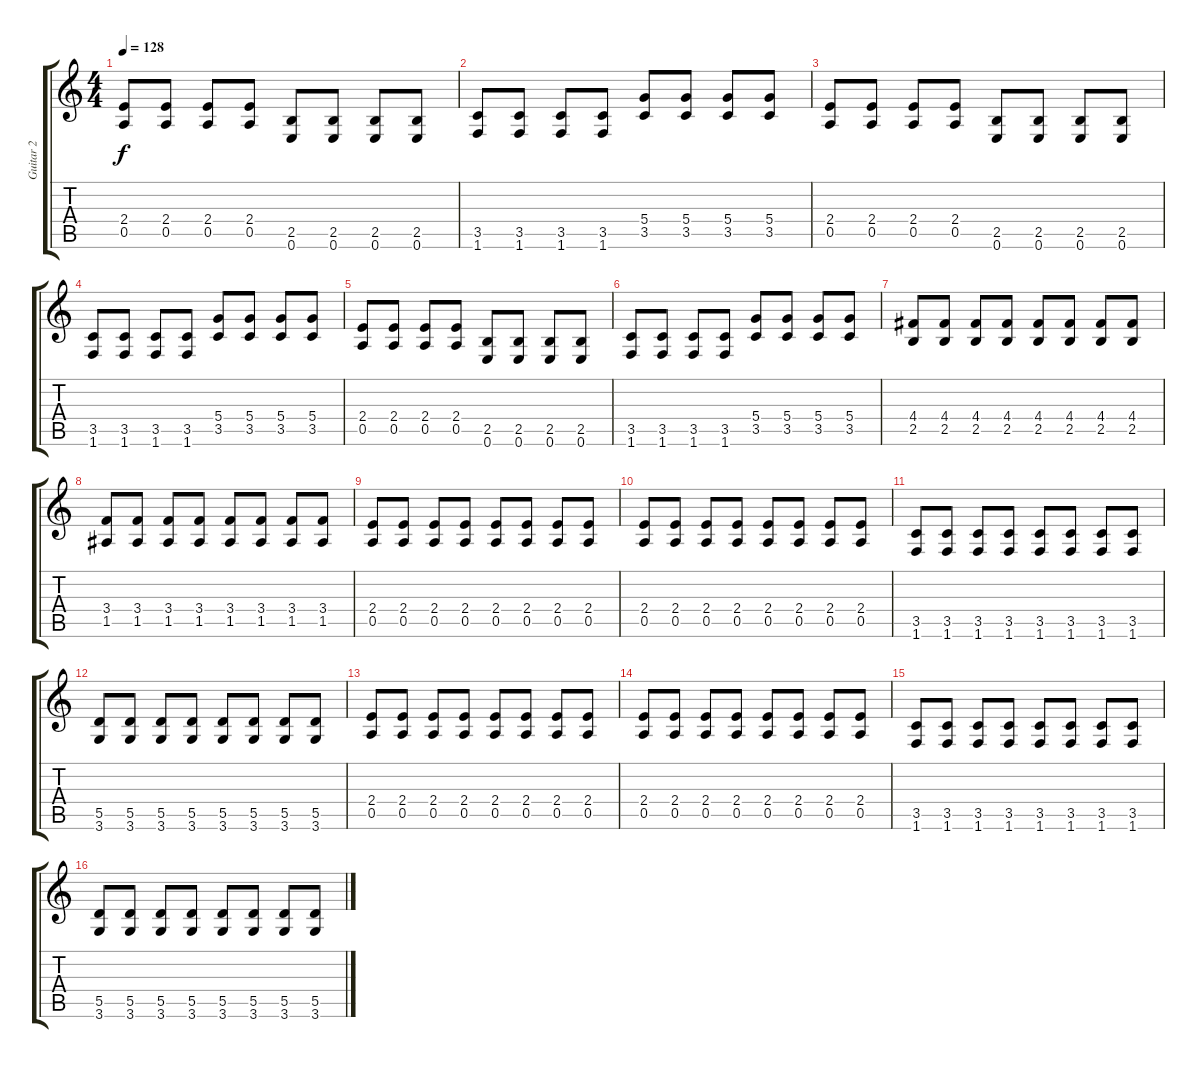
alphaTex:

\track ("Guitar 2" "Guitar 2") {instrument distortionguitar}
\staff {score tabs}
\tuning (E4 B3 G3 D3 A2 E2) {hide}
\ts (4 4)
\tempo 128
\clef g2
\ks c
(2.4 0.5).8{dy f volume 13} (2.4 0.5).8 (2.4 0.5).8 (2.4 0.5).8 (2.5 0.6).8 (2.5 0.6).8 (2.5 0.6).8 (2.5 0.6).8 |
(3.5 1.6).8 (3.5 1.6).8 (3.5 1.6).8 (3.5 1.6).8 (5.4 3.5).8 (5.4 3.5).8 (5.4 3.5).8 (5.4 3.5).8 |
(2.4 0.5).8 (2.4 0.5).8 (2.4 0.5).8 (2.4 0.5).8 (2.5 0.6).8 (2.5 0.6).8 (2.5 0.6).8 (2.5 0.6).8 |
(3.5 1.6).8 (3.5 1.6).8 (3.5 1.6).8 (3.5 1.6).8 (5.4 3.5).8 (5.4 3.5).8 (5.4 3.5).8 (5.4 3.5).8 |
(2.4 0.5).8 (2.4 0.5).8 (2.4 0.5).8 (2.4 0.5).8 (2.5 0.6).8 (2.5 0.6).8 (2.5 0.6).8 (2.5 0.6).8 |
(3.5 1.6).8 (3.5 1.6).8 (3.5 1.6).8 (3.5 1.6).8 (5.4 3.5).8 (5.4 3.5).8 (5.4 3.5).8 (5.4 3.5).8 |
(4.4 2.5).8 (4.4 2.5).8 (4.4 2.5).8 (4.4 2.5).8 (4.4 2.5).8 (4.4 2.5).8 (4.4 2.5).8 (4.4 2.5).8 |
(3.4 1.5).8 (3.4 1.5).8 (3.4 1.5).8 (3.4 1.5).8 (3.4 1.5).8 (3.4 1.5).8 (3.4 1.5).8 (3.4 1.5).8 |
(2.4 0.5).8{volume 8} (2.4 0.5).8 (2.4 0.5).8 (2.4 0.5).8 (2.4 0.5).8 (2.4 0.5).8 (2.4 0.5).8 (2.4 0.5).8 |
(2.4 0.5).8 (2.4 0.5).8 (2.4 0.5).8 (2.4 0.5).8 (2.4 0.5).8 (2.4 0.5).8 (2.4 0.5).8 (2.4 0.5).8 |
(3.5 1.6).8 (3.5 1.6).8 (3.5 1.6).8 (3.5 1.6).8 (3.5 1.6).8 (3.5 1.6).8 (3.5 1.6).8 (3.5 1.6).8 |
(5.5 3.6).8 (5.5 3.6).8 (5.5 3.6).8 (5.5 3.6).8 (5.5 3.6).8 (5.5 3.6).8 (5.5 3.6).8 (5.5 3.6).8 |
(2.4 0.5).8 (2.4 0.5).8 (2.4 0.5).8 (2.4 0.5).8 (2.4 0.5).8 (2.4 0.5).8 (2.4 0.5).8 (2.4 0.5).8 |
(2.4 0.5).8 (2.4 0.5).8 (2.4 0.5).8 (2.4 0.5).8 (2.4 0.5).8 (2.4 0.5).8 (2.4 0.5).8 (2.4 0.5).8 |
(3.5 1.6).8 (3.5 1.6).8 (3.5 1.6).8 (3.5 1.6).8 (3.5 1.6).8 (3.5 1.6).8 (3.5 1.6).8 (3.5 1.6).8 |
(5.5 3.6).8 (5.5 3.6).8 (5.5 3.6).8 (5.5 3.6).8 (5.5 3.6).8 (5.5 3.6).8 (5.5 3.6).8 (5.5 3.6).8
